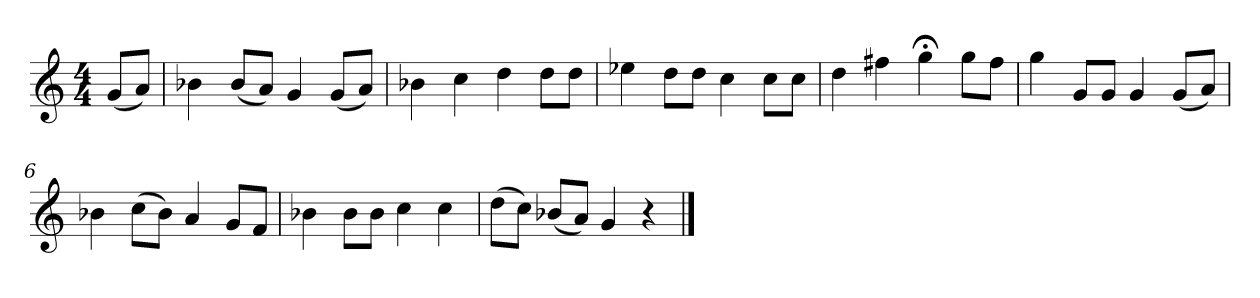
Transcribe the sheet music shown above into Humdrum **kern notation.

**kern
*part1
*staff1
*M4/4
=
(8gL
8aJ)
=1
4b-X
(8b-L
8aJ)
4g
(8gL
8aJ)
=2
4b-X
4cc
4dd
8ddL
8ddJ
=3
4ee-X
8ddL
8ddJ
4cc
8ccL
8ccJ
=4
4dd
4ff#X
4gg;<
8ggL
8ff#J
=5
4gg
8gL
8gJ
4g
(8gL
8aJ)
=6
4b-X
(8ccL
8b-J)
4a
8gL
8fJ
=7
4b-X
8b-L
8b-J
4cc
4cc
=8
(8ddL
8ccJ)
(8b-XL
8aJ)
4g
4r
==
*-
